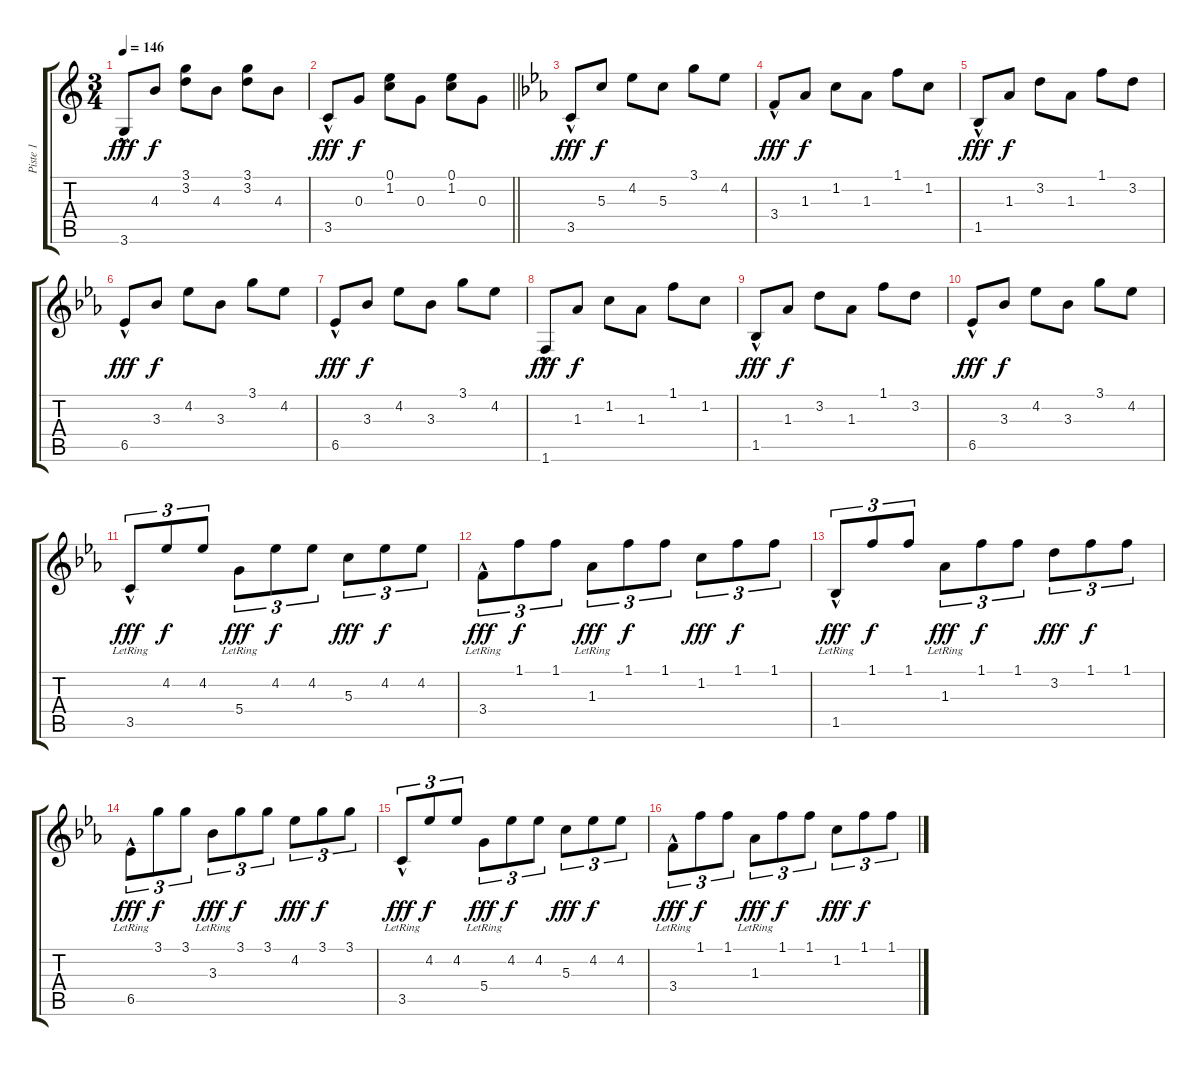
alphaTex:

\track ("Piste 1" "Piste 1") {instrument acousticguitarsteel}
\staff {score tabs}
\tuning (E4 B3 G3 D3 A2 E2) {hide}
\ts (3 4)
\tempo 146
\clef g2
\ks c
3.6{hac}.8{dy fff} 4.3.8{dy f} (3.1 3.2).8 4.3.8 (3.1 3.2).8 4.3.8 |
\barLineRight lightlight
3.5{hac}.8{dy fff} 0.3.8{dy f} (0.1 1.2).8 0.3.8 (0.1 1.2).8 0.3.8 |
\ks cminor
3.5{hac}.8{dy fff} 5.3.8{dy f} 4.2.8 5.3.8 3.1.8 4.2.8 |
3.4{hac}.8{dy fff} 1.3.8{dy f} 1.2.8 1.3.8 1.1.8 1.2.8 |
1.5{hac}.8{dy fff} 1.3.8{dy f} 3.2.8 1.3.8 1.1.8 3.2.8 |
6.5{hac}.8{dy fff} 3.3.8{dy f} 4.2.8 3.3.8 3.1.8 4.2.8 |
6.5{hac}.8{dy fff} 3.3.8{dy f} 4.2.8 3.3.8 3.1.8 4.2.8 |
1.6{hac}.8{dy fff} 1.3.8{dy f} 1.2.8 1.3.8 1.1.8 1.2.8 |
1.5{hac}.8{dy fff} 1.3.8{dy f} 3.2.8 1.3.8 1.1.8 3.2.8 |
6.5{hac}.8{dy fff} 3.3.8{dy f} 4.2.8 3.3.8 3.1.8 4.2.8 |
3.5{hac lr}.8{tu (3 2) dy fff} 4.2.8{tu (3 2) dy f} 4.2.8{tu (3 2)} 5.4{lr}.8{tu (3 2) dy fff} 4.2.8{tu (3 2) dy f} 4.2.8{tu (3 2)} 5.3.8{tu (3 2) dy fff} 4.2.8{tu (3 2) dy f} 4.2.8{tu (3 2)} |
3.4{hac lr}.8{tu (3 2) dy fff} 1.1.8{tu (3 2) dy f} 1.1.8{tu (3 2)} 1.3{lr}.8{tu (3 2) dy fff} 1.1.8{tu (3 2) dy f} 1.1.8{tu (3 2)} 1.2.8{tu (3 2) dy fff} 1.1.8{tu (3 2) dy f} 1.1.8{tu (3 2)} |
1.5{hac lr}.8{tu (3 2) dy fff} 1.1.8{tu (3 2) dy f} 1.1.8{tu (3 2)} 1.3{lr}.8{tu (3 2) dy fff} 1.1.8{tu (3 2) dy f} 1.1.8{tu (3 2)} 3.2.8{tu (3 2) dy fff} 1.1.8{tu (3 2) dy f} 1.1.8{tu (3 2)} |
6.5{hac lr}.8{tu (3 2) dy fff} 3.1.8{tu (3 2) dy f} 3.1.8{tu (3 2)} 3.3{lr}.8{tu (3 2) dy fff} 3.1.8{tu (3 2) dy f} 3.1.8{tu (3 2)} 4.2.8{tu (3 2) dy fff} 3.1.8{tu (3 2) dy f} 3.1.8{tu (3 2)} |
3.5{hac lr}.8{tu (3 2) dy fff} 4.2.8{tu (3 2) dy f} 4.2.8{tu (3 2)} 5.4{lr}.8{tu (3 2) dy fff} 4.2.8{tu (3 2) dy f} 4.2.8{tu (3 2)} 5.3.8{tu (3 2) dy fff} 4.2.8{tu (3 2) dy f} 4.2.8{tu (3 2)} |
3.4{hac lr}.8{tu (3 2) dy fff} 1.1.8{tu (3 2) dy f} 1.1.8{tu (3 2)} 1.3{lr}.8{tu (3 2) dy fff} 1.1.8{tu (3 2) dy f} 1.1.8{tu (3 2)} 1.2.8{tu (3 2) dy fff} 1.1.8{tu (3 2) dy f} 1.1.8{tu (3 2)}
